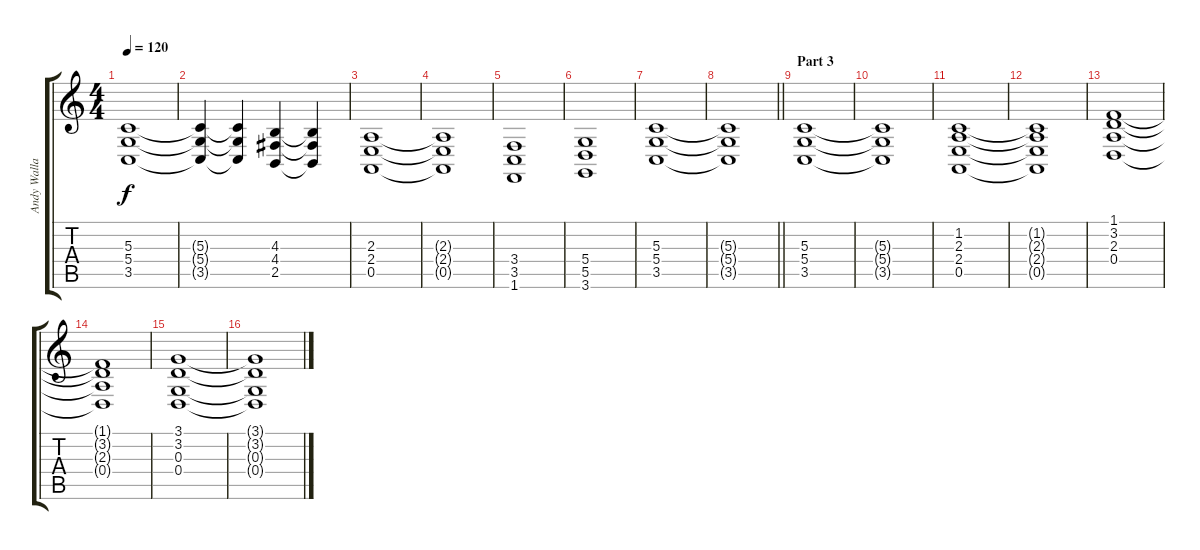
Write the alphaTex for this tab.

\track ("Andy Wallace (Synth)" "Andy Walla") {instrument synthstrings1}
\staff {score tabs}
\tuning (E4 B3 G3 D3 A2 E2) {hide}
\ts (4 4)
\tempo 120
\clef g2
\ks c
(5.3 5.4 3.5).1{dy f} |
(5.3{t} 5.4{t} 3.5{t}).4 (5.3{t} 5.4{t} 3.5{t}).4 (4.3 4.4 2.5).4 (4.3{t} 4.4{t} 2.5{t}).4 |
(2.3 2.4 0.5).1 |
(2.3{t} 2.4{t} 0.5{t}).1 |
(3.4 3.5 1.6).1 |
(5.4 5.5 3.6).1 |
(5.3 5.4 3.5).1 |
\barLineRight lightlight
(5.3{t} 5.4{t} 3.5{t}).1 |
\section ("" "Part 3")
(5.3 5.4 3.5).1 |
(5.3{t} 5.4{t} 3.5{t}).1 |
(1.2 2.3 2.4 0.5).1 |
(1.2{t} 2.3{t} 2.4{t} 0.5{t}).1 |
(1.1 3.2 2.3 0.4).1 |
(1.1{t} 3.2{t} 2.3{t} 0.4{t}).1 |
(3.1 3.2 0.3 0.4).1 |
(3.1{t} 3.2{t} 0.3{t} 0.4{t}).1
